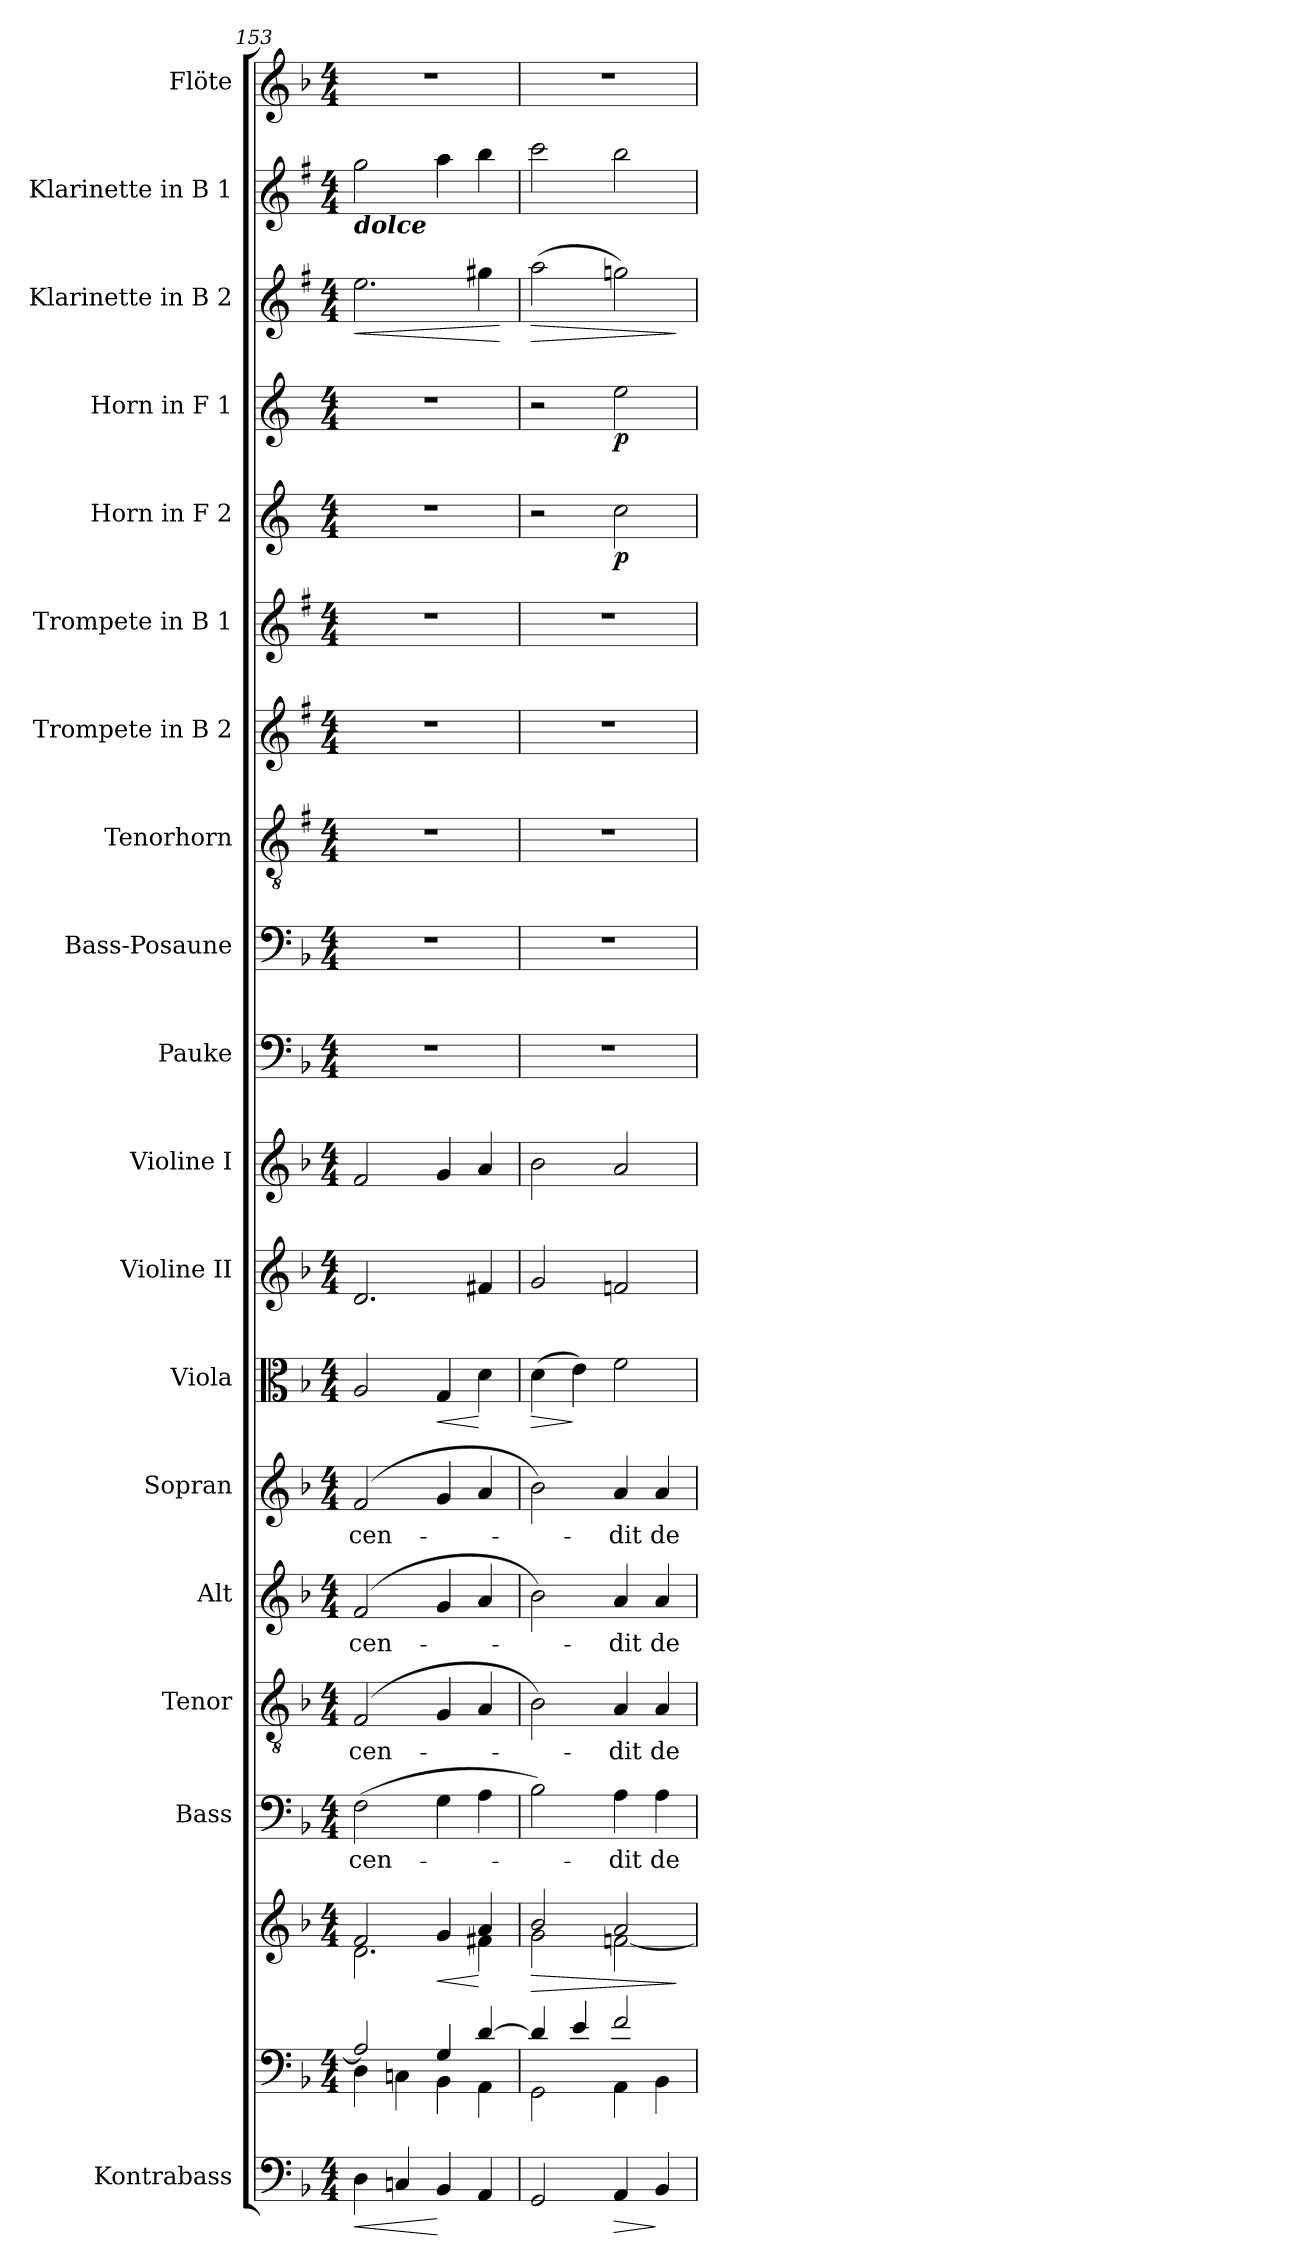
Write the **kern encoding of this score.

**kern	**dynam	**kern	**kern	**dynam	**kern	**text	**kern	**text	**kern	**text	**kern	**text	**kern	**dynam	**kern	**kern	**kern	**kern	**kern	**kern	**kern	**kern	**dynam	**kern	**dynam	**kern	**dynam	**kern	**kern
*part19	*part19	*part18	*part18	*part18	*part17	*part17	*part16	*part16	*part15	*part15	*part14	*part14	*part13	*part13	*part12	*part11	*part10	*part9	*part8	*part7	*part6	*part5	*part5	*part4	*part4	*part3	*part3	*part2	*part1
*staff20	*staff20	*staff19	*staff18	*staff18/19	*staff17	*staff17	*staff16	*staff16	*staff15	*staff15	*staff14	*staff14	*staff13	*staff13	*staff12	*staff11	*staff10	*staff9	*staff8	*staff7	*staff6	*staff5	*staff5	*staff4	*staff4	*staff3	*staff3	*staff2	*staff1
*I"Kontrabass	*	*	*	*	*I"Bass	*	*I"Tenor	*	*I"Alt	*	*I"Sopran	*	*I"Viola	*	*I"Violine II	*I"Violine I	*I"Pauke	*I"Bass-Posaune	*I"Tenorhorn	*I"Trompete in B 2	*I"Trompete in B 1	*I"Horn in F 2	*	*I"Horn in F 1	*	*I"Klarinette in B 2	*	*I"Klarinette in B 1	*I"Flöte
*I'Kb.	*	*	*	*	*I'B	*	*I'T	*	*I'A	*	*I'S	*	*I'Vla.	*	*I'Vl. II	*I'Vl. I	*I'Pk.	*I'B. Pos.	*I'T	*	*	*I'Hrn. 2	*	*I'Hrn. 1	*	*	*	*	*I'Fl.
*clefF4	*	*clefF4	*clefG2	*	*clefF4	*	*clefGv2	*	*clefG2	*	*clefG2	*	*clefC3	*	*clefG2	*clefG2	*clefF4	*clefF4	*clefGv2	*clefG2	*clefG2	*clefG2	*	*clefG2	*	*clefG2	*	*clefG2	*clefG2
*ITrd7c12	*	*	*	*	*	*	*	*	*	*	*	*	*	*	*	*	*	*	*ITrd1c2	*ITrd1c2	*ITrd1c2	*ITrd4c7	*	*ITrd4c7	*	*ITrd1c2	*	*ITrd1c2	*
*k[b-]	*	*k[b-]	*k[b-]	*	*k[b-]	*	*k[b-]	*	*k[b-]	*	*k[b-]	*	*k[b-]	*	*k[b-]	*k[b-]	*k[b-]	*k[b-]	*k[b-]	*k[b-]	*k[b-]	*k[b-]	*	*k[b-]	*	*k[b-]	*	*k[b-]	*k[b-]
*F:	*	*F:	*F:	*	*F:	*	*F:	*	*F:	*	*F:	*	*F:	*	*F:	*F:	*F:	*F:	*F:	*F:	*F:	*F:	*	*F:	*	*F:	*	*F:	*F:
*M4/4	*	*M4/4	*M4/4	*	*M4/4	*	*M4/4	*	*M4/4	*	*M4/4	*	*M4/4	*	*M4/4	*M4/4	*M4/4	*M4/4	*M4/4	*M4/4	*M4/4	*M4/4	*	*M4/4	*	*M4/4	*	*M4/4	*M4/4
=153	=153	=153	=153	=153	=153	=153	=153	=153	=153	=153	=153	=153	=153	=153	=153	=153	=153	=153	=153	=153	=153	=153	=153	=153	=153	=153	=153	=153	=153
!	!	!	!	!	!	!	!	!	!	!	!	!	!	!	!	!	!	!	!	!	!	!	!	!	!	!	!	!LO:TX:b:Bi:t=dolce	!
!	!LO:HP:b	!	!	!	!	!LO:LY:b	!	!LO:LY:b	!	!LO:LY:b	!	!LO:LY:b	!	!	!	!	!	!	!	!	!	!	!	!	!	!	!LO:HP:b	!	!
*	*	*^	*^	*	*	*	*	*	*	*	*	*	*	*	*	*	*	*	*	*	*	*	*	*	*	*	*	*	*
4DD\	<	2A/]	4D\	2f/	2.d\	.	(>2F\	-cen-	(<2F/	-cen-	(<2f/	-cen-	(<2f/	-cen-	2A/	.	2.d/	2f/	1r	1r	1r	1r	1r	1r	.	1r	.	2.dd\	<	2ff\	1r
4CCn/	.	.	4Cn\	.	.	.	.	.	.	.	.	.	.	.	.	.	.	.	.	.	.	.	.	.	.	.	.	.	.	.	.
!	!	!	!	!	!	!LO:HP:b	!	!	!	!	!	!	!	!	!	!LO:HP:b	!	!	!	!	!	!	!	!	!	!	!	!	!	!	!
4BBB-/	[	4G/	4BB-\	4g/	.	<	4G\	.	4G/	.	4g/	.	4g/	.	4G/	<	.	4g/	.	.	.	.	.	.	.	.	.	.	.	4gg\	.
4AAA/	.	[>4d/	4AA\	4a/	4f#X\	[	4A\	.	4A/	.	4a/	.	4a/	.	4d\	[	4f#X/	4a/	.	.	.	.	.	.	.	.	.	4ff#X\	.	4aa\	.
*	*	*v	*v	*	*	*	*	*	*	*	*	*	*	*	*	*	*	*	*	*	*	*	*	*	*	*	*	*	*	*	*
*	*	*	*v	*v	*	*	*	*	*	*	*	*	*	*	*	*	*	*	*	*	*	*	*	*	*	*	*	*	*	*
.	.	.	.	.	.	.	.	.	.	.	.	.	.	.	.	.	.	.	.	.	.	.	.	.	.	.	[	.	.
=154	=154	=154	=154	=154	=154	=154	=154	=154	=154	=154	=154	=154	=154	=154	=154	=154	=154	=154	=154	=154	=154	=154	=154	=154	=154	=154	=154	=154	=154
*	*	*^	*	*	*	*	*	*	*	*	*	*	*	*	*	*	*	*	*	*	*	*	*	*	*	*	*	*	*
!	!	!	!	!	!LO:HP:b	!	!	!	!	!	!	!	!	!	!LO:HP:b	!	!	!	!	!	!	!	!	!	!	!	!	!LO:HP:b	!	!
*	*	*	*	*^	*	*	*	*	*	*	*	*	*	*	*	*	*	*	*	*	*	*	*	*	*	*	*	*	*	*
2GGG/	.	4d/]	2GG\	2b-/	2g\	>	2B-\)	.	2B-\)	.	2b-\)	.	2b-\)	.	(>4d\	>	2g/	2b-\	1r	1r	1r	1r	1r	2r	.	2r	.	(>2gg\	>	2bb-\	1r
.	.	4e/	.	.	.	.	.	.	.	.	.	.	.	.	4e\)	]	.	.	.	.	.	.	.	.	.	.	.	.	.	.	.
!	!LO:HP:b	!	!	!	!	!	!	!LO:LY:b	!	!LO:LY:b	!	!LO:LY:b	!	!LO:LY:b	!	!	!	!	!	!	!	!	!	!	!LO:DY:b	!	!LO:DY:b	!	!	!	!
4AAA/	>	2f/	4AA\	2a/	[<2fn\	.	4A\	-dit	4A/	-dit	4a/	-dit	4a/	-dit	2f\	.	2fn/	2a/	.	.	.	.	.	2f\	p	2a\	p	2ffn\)	.	2aa\	.
!	!	!	!	!	!	!	!	!LO:LY:b	!	!LO:LY:b	!	!LO:LY:b	!	!LO:LY:b	!	!	!	!	!	!	!	!	!	!	!	!	!	!	!	!	!
4BBB-/	]	.	4BB-\	.	.	.	4A\	de	4A/	de	4a/	de	4a/	de	.	.	.	.	.	.	.	.	.	.	.	.	.	.	.	.	.
*	*	*v	*v	*	*	*	*	*	*	*	*	*	*	*	*	*	*	*	*	*	*	*	*	*	*	*	*	*	*	*	*
*	*	*	*v	*v	*	*	*	*	*	*	*	*	*	*	*	*	*	*	*	*	*	*	*	*	*	*	*	*	*	*
.	.	.	.	]	.	.	.	.	.	.	.	.	.	.	.	.	.	.	.	.	.	.	.	.	.	.	]	.	.
=	=	=	=	=	=	=	=	=	=	=	=	=	=	=	=	=	=	=	=	=	=	=	=	=	=	=	=	=	=
*-	*-	*-	*-	*-	*-	*-	*-	*-	*-	*-	*-	*-	*-	*-	*-	*-	*-	*-	*-	*-	*-	*-	*-	*-	*-	*-	*-	*-	*-
